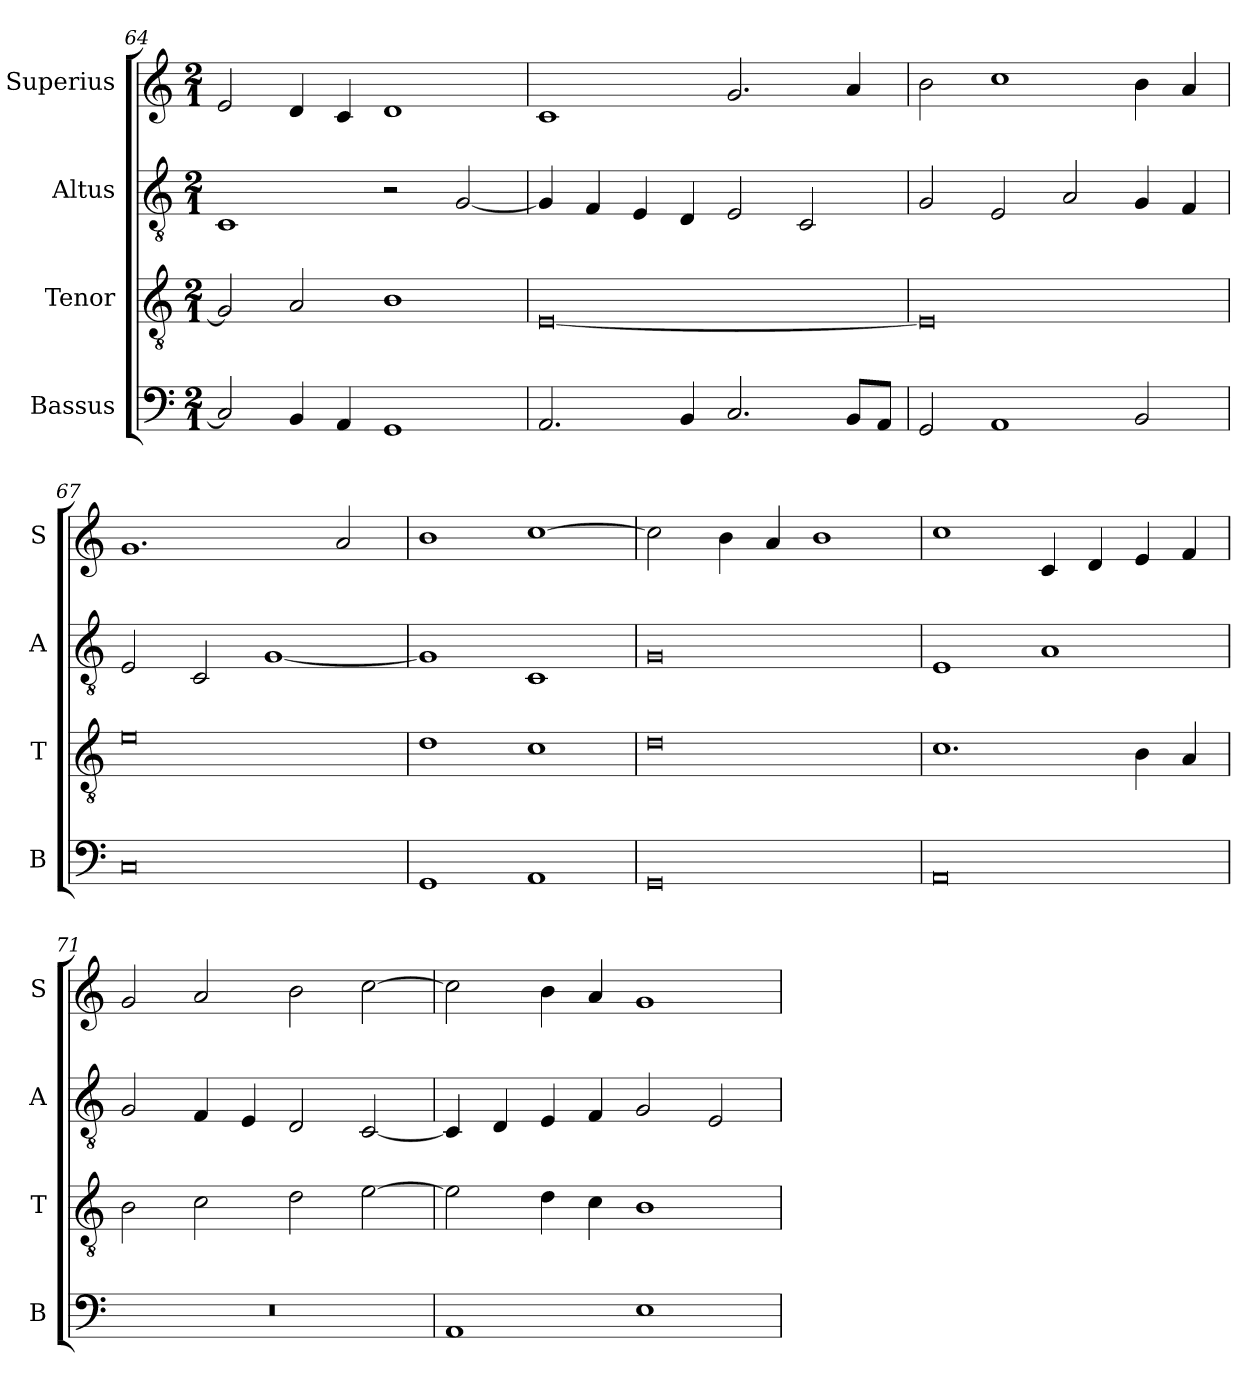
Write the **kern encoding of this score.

**kern	**kern	**kern	**kern
*part4	*part3	*part2	*part1
*staff4	*staff3	*staff2	*staff1
*I"Bassus	*I"Tenor	*I"Altus	*I"Superius
*I'B	*I'T	*I'A	*I'S
*clefF4	*clefGv2	*clefGv2	*clefG2
*k[]	*k[]	*k[]	*k[]
*M2/1	*M2/1	*M2/1	*M2/1
=64	=64	=64	=64
2C/]	2G/]	1C/	2e/
4BB/	2A/	.	4d/
4AA/	.	.	4c/
1GG/	1B\	2r	1d/
.	.	[2G/	.
=65	=65	=65	=65
2.AA/	[0E/	4G/]	1c/
.	.	4F/	.
.	.	4E/	.
4BB/	.	4D/	.
2.C/	.	2E/	2.g/
.	.	2C/	.
8BB/L	.	.	4a/
8AA/J	.	.	.
=66	=66	=66	=66
2GG/	0E/]	2G/	2b\
1AA/	.	2E/	1cc\
.	.	2A/	.
2BB/	.	4G/	4b\
.	.	4F/	4a/
=67	=67	=67	=67
0C/	0e\	2E/	1.g/
.	.	2C/	.
.	.	[1G/	.
.	.	.	2a/
=68	=68	=68	=68
1GG/	1d\	1G/]	1b\
1AA/	1c\	1C/	[1cc\
=69	=69	=69	=69
0GG/	0d\	0G/	2cc\]
.	.	.	4b\
.	.	.	4a/
.	.	.	1b\
=70	=70	=70	=70
0AA/	1.c\	1E/	1cc\
.	.	1A/	4c/
.	.	.	4d/
.	4B\	.	4e/
.	4A/	.	4f/
=71	=71	=71	=71
0r	2B\	2G/	2g/
.	2c\	4F/	2a/
.	.	4E/	.
.	2d\	2D/	2b\
.	[2e\	[2C/	[2cc\
=72	=72	=72	=72
1AA/	2e\]	4C/]	2cc\]
.	.	4D/	.
.	4d\	4E/	4b\
.	4c\	4F/	4a/
1E\	1B\	2G/	1g/
.	.	2E/	.
=	=	=	=
*-	*-	*-	*-
